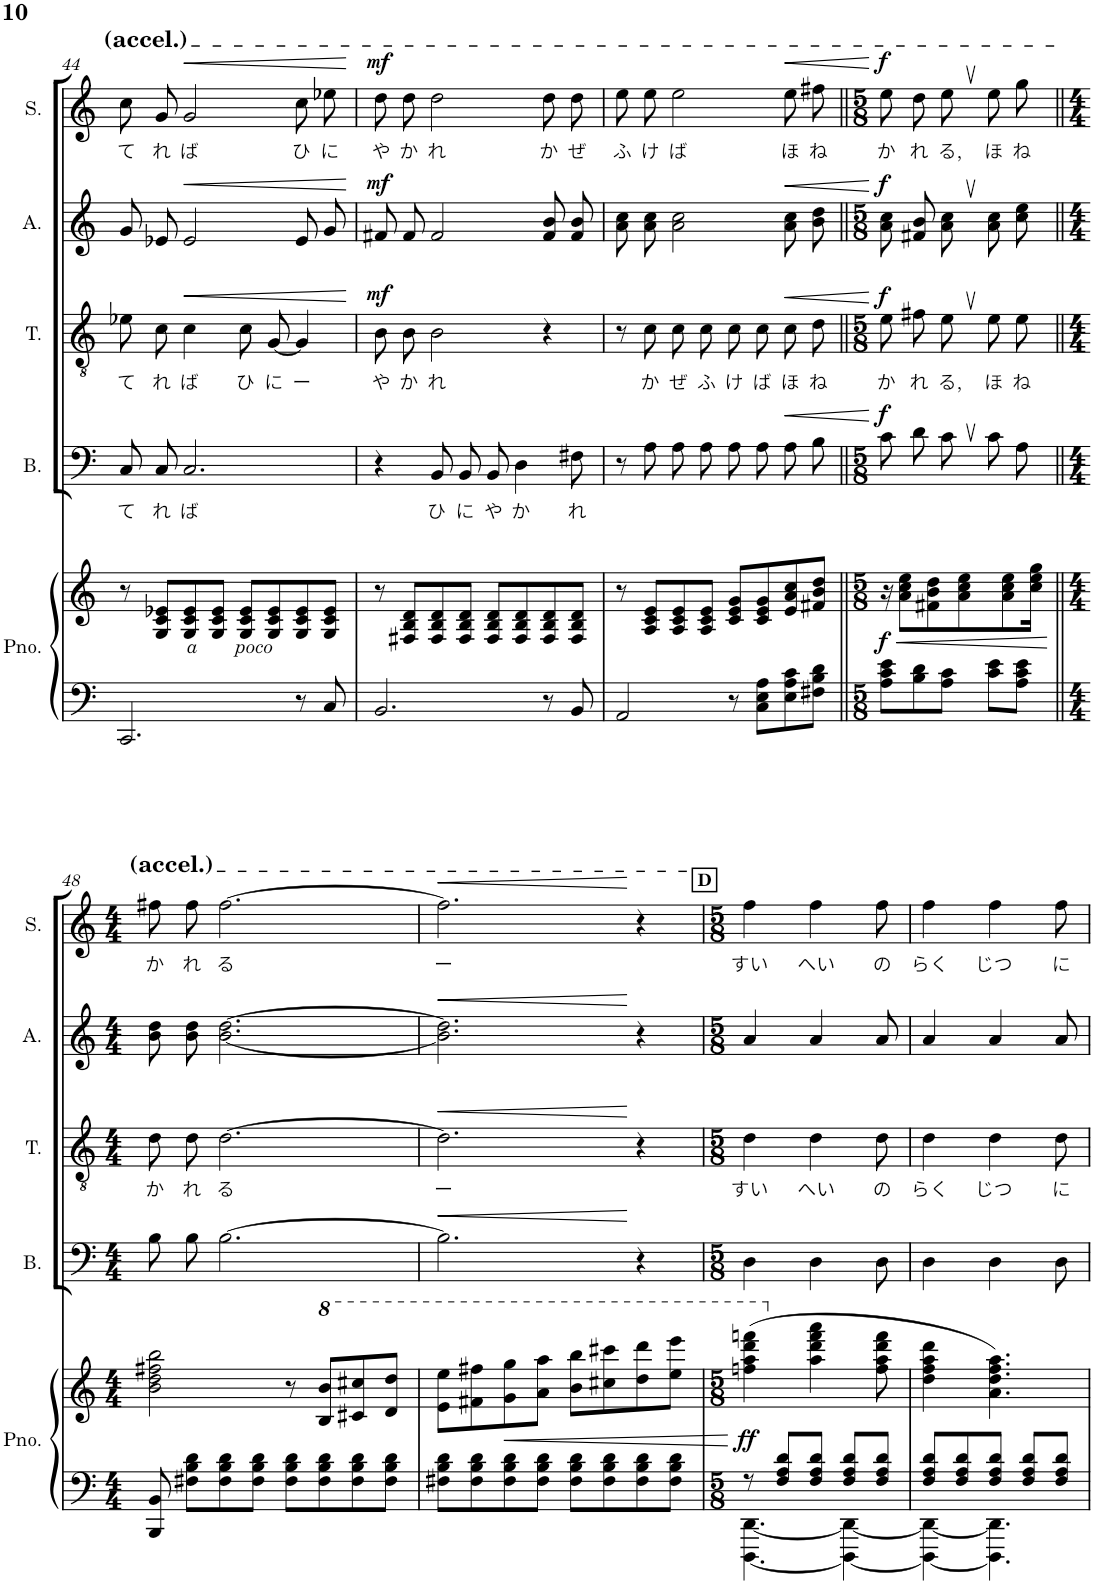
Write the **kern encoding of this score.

**kern	**kern	**dynam	**kern	**text	**dynam	**kern	**text	**dynam	**kern	**dynam	**kern	**text	**dynam
*part5	*part5	*part5	*part4	*part4	*part4	*part3	*part3	*part3	*part2	*part2	*part1	*part1	*part1
*staff6	*staff5	*staff5/6	*staff4	*staff4	*staff4	*staff3	*staff3	*staff3	*staff2	*staff2	*staff1	*staff1	*staff1
*I"Piano	*	*	*I"Bass	*	*	*I"Tenor	*	*	*I"Alto	*	*I"Soprano	*	*
*I'Pno.	*	*	*I'B.	*	*	*I'T.	*	*	*I'A.	*	*I'S.	*	*
!!LO:PB:g=z
*clefF4	*clefG2	*	*clefF4	*	*	*clefGv2	*	*	*clefG2	*	*clefG2	*	*
*k[]	*k[]	*	*k[]	*	*	*k[]	*	*	*k[]	*	*k[]	*	*
*M4/4	*M4/4	*	*M4/4	*	*	*M4/4	*	*	*M4/4	*	*M4/4	*	*
=44	=44	=44	=44	=44	=44	=44	=44	=44	=44	=44	=44	=44	=44
!	!	!	!	!LO:LY:b	!	!	!LO:LY:b	!	!	!	!	!LO:LY:b	!
2.CC/	8r	.	8C/L	て	.	8e-X\L	て	.	8g/L	.	8cc/L	て	.
!	!	!	!	!LO:LY:b	!	!	!LO:LY:b	!	!	!	!	!LO:LY:b	!
.	8G/ 8c/ 8e-X/L	.	8C/J	れ	.	8c\J	れ	.	8e-X/J	.	8g/J	れ	.
!	!LO:TX:b:i:t=a       poco	!	!	!	!	!	!	!	!	!	!	!	!
!	!	!	!	!LO:LY:b	!	!	!LO:LY:b	!LO:HP:b	!	!LO:HP:b	!	!LO:LY:b	!LO:HP:b
.	8G/ 8c/ 8e-/	.	2.C/	ば	.	4c\	ば	<	2e-/	<	2g/	ば	<
.	8G/ 8c/ 8e-/J	.	.	.	.	.	.	.	.	.	.	.	.
!	!	!	!	!	!	!	!LO:LY:b	!	!	!	!	!	!
.	8G/ 8c/ 8e-/L	.	.	.	.	8c/L	ひ	.	.	.	.	.	.
!	!	!	!	!	!	!	!LO:LY:b	!	!	!	!	!	!
.	8G/ 8c/ 8e-/	.	.	.	.	[8G/J	に	.	.	.	.	.	.
!	!	!	!	!	!	!	!LO:LY:b	!	!	!	!	!LO:LY:b	!
8r	8G/ 8c/ 8e-/	.	.	.	.	4G/]	ー	.	8e-/L	.	8cc\L	ひ	.
!	!	!	!	!	!	!	!	!	!	!	!	!LO:LY:b	!
8C/	8G/ 8c/ 8e-/J	.	.	.	.	.	.	.	8g/J	.	8ee-X\J	に	.
.	.	.	.	.	.	.	.	[	.	[	.	.	[
=45	=45	=45	=45	=45	=45	=45	=45	=45	=45	=45	=45	=45	=45
!	!	!	!	!	!	!	!LO:LY:b	!LO:DY:a	!	!LO:DY:a	!	!LO:LY:b	!LO:DY:a
2.BB/	8r	.	4r	.	.	8B\L	や	mf	8f#X/L	mf	8dd\L	や	mf
!	!	!	!	!	!	!	!LO:LY:b	!	!	!	!	!LO:LY:b	!
.	8F#X/ 8B/ 8d/L	.	.	.	.	8B\J	か	.	8f#/J	.	8dd\J	か	.
!	!	!	!	!LO:LY:b	!	!	!LO:LY:b	!	!	!	!	!LO:LY:b	!
.	8F#/ 8B/ 8d/	.	8BB/L	ひ	.	2B\	れ	.	2f#/	.	2dd\	れ	.
!	!	!	!	!LO:LY:b	!	!	!	!	!	!	!	!	!
.	8F#/ 8B/ 8d/J	.	8BB/J	に	.	.	.	.	.	.	.	.	.
!	!	!	!	!LO:LY:b	!	!	!	!	!	!	!	!	!
.	8F#/ 8B/ 8d/L	.	8BB/	や	.	.	.	.	.	.	.	.	.
!	!	!	!	!LO:LY:b	!	!	!	!	!	!	!	!	!
.	8F#/ 8B/ 8d/	.	4D\	か	.	.	.	.	.	.	.	.	.
!	!	!	!	!	!	!	!	!	!	!	!	!LO:LY:b	!
8r	8F#/ 8B/ 8d/	.	.	.	.	4r	.	.	8f#/ 8b/L	.	8dd\L	か	.
!	!	!	!	!LO:LY:b	!	!	!	!	!	!	!	!LO:LY:b	!
8BB/	8F#/ 8B/ 8d/J	.	8F#X\	れ	.	.	.	.	8f#/ 8b/J	.	8dd\J	ぜ	.
=46	=46	=46	=46	=46	=46	=46	=46	=46	=46	=46	=46	=46	=46
!	!	!	!	!	!	!	!	!	!	!	!	!LO:LY:b	!
2AA/	8r	.	8r	.	.	8r	.	.	8a\ 8cc\L	.	8ee\L	ふ	.
!	!	!	!	!	!	!	!LO:LY:b	!	!	!	!	!LO:LY:b	!
.	8A/ 8c/ 8e/L	.	8A\	.	.	8c\	か	.	8a\ 8cc\J	.	8ee\J	け	.
!	!	!	!	!	!	!	!LO:LY:b	!	!	!	!	!LO:LY:b	!
.	8A/ 8c/ 8e/	.	8A\L	.	.	8c\L	ぜ	.	2a\ 2cc\	.	2ee\	ば	.
!	!	!	!	!	!	!	!LO:LY:b	!	!	!	!	!	!
.	8A/ 8c/ 8e/J	.	8A\J	.	.	8c\J	ふ	.	.	.	.	.	.
!	!	!	!	!	!	!	!LO:LY:b	!	!	!	!	!	!
8r	8c/ 8e/ 8g/L	.	8A\L	.	.	8c\L	け	.	.	.	.	.	.
!	!	!	!	!	!	!	!LO:LY:b	!	!	!	!	!	!
8C\ 8E\ 8A\L	8c/ 8e/ 8g/	.	8A\J	.	.	8c\J	ば	.	.	.	.	.	.
!	!	!	!	!	!LO:HP:b	!	!LO:LY:b	!LO:HP:b	!	!LO:HP:b	!	!LO:LY:b	!LO:HP:b
8E\ 8A\ 8c\	8e/ 8a/ 8cc/	.	8A\L	.	<	8c\L	ほ	<	8a\ 8cc\L	<	8ee\L	ほ	<
!	!	!	!	!	!	!	!LO:LY:b	!	!	!	!	!LO:LY:b	!
8F#X\ 8B\ 8d\J	8f#X/ 8b/ 8dd/J	.	8B\J	.	.	8d\J	ね	.	8b\ 8dd\J	.	8ff#X\J	ね	.
.	.	.	.	.	[	.	.	[	.	[	.	.	[
=47||	=47||	=47||	=47||	=47||	=47||	=47||	=47||	=47||	=47||	=47||	=47||	=47||	=47||
*M5/8	*M5/8	*	*M5/8	*	*	*M5/8	*	*	*M5/8	*	*M5/8	*	*
!	!	!LO:DY:a=2	!	!	!LO:DY:a	!	!LO:LY:b	!LO:DY:a	!	!LO:DY:a	!	!LO:LY:b	!LO:DY:a
8A\ 8c\ 8e\L	16r	f	8c\L	.	f	8e\L	か	f	8a/ 8cc/L	f	8ee\L	か	f
.	8a\ 8cc\ 8ee\L	.	.	.	.	.	.	.	.	.	.	.	.
!	!	!	!	!	!	!	!LO:LY:b	!	!	!	!	!LO:LY:b	!
8B\ 8d\	.	.	8d\J	.	.	8f#X\J	れ	.	8f#X/ 8b/J	.	8dd\J	れ	.
.	8f#X\ 8b\ 8dd\	.	.	.	.	.	.	.	.	.	.	.	.
!	!	!	!	!	!	!	!LO:LY:b	!	!	!	!	!LO:LY:b	!
8A\ 8c\J	.	.	8c,\L	.	.	8e,\L	る,	.	8a,\ 8cc,\L	.	8ee,\L	る,	.
.	8a\ 8cc\ 8ee\	.	.	.	.	.	.	.	.	.	.	.	.
!	!	!	!	!	!	!	!LO:LY:b	!	!	!	!	!LO:LY:b	!
8c\ 8e\L	.	.	8c\	.	.	8e\	ほ	.	8a\ 8cc\	.	8ee\	ほ	.
.	8a\ 8cc\ 8ee\	.	.	.	.	.	.	.	.	.	.	.	.
!	!	!	!	!	!	!	!LO:LY:b	!	!	!	!	!LO:LY:b	!
8A\ 8c\ 8e\J	.	.	8A\J	.	.	8e\J	ね	.	8cc\ 8ee\J	.	8gg\J	ね	.
.	16cc\ 16ee\ 16gg\Jk	.	.	.	.	.	.	.	.	.	.	.	.
!!LO:LB:g=z
=48||	=48||	=48||	=48||	=48||	=48||	=48||	=48||	=48||	=48||	=48||	=48||	=48||	=48||
*M4/4	*M4/4	*	*M4/4	*	*	*M4/4	*	*	*M4/4	*	*M4/4	*	*
!	!	!	!	!	!	!	!LO:LY:b	!	!	!	!	!LO:LY:b	!
8BBB/ 8BB/	2b\ 2dd\ 2ff#X\ 2bb\	.	8B\L	.	.	8d\L	か	.	8b\ 8dd\L	.	8ff#X\L	か	.
!	!	!	!	!	!	!	!LO:LY:b	!	!	!	!	!LO:LY:b	!
8F#X\ 8B\ 8d\L	.	.	8B\J	.	.	8d\J	れ	.	8b\ 8dd\J	.	8ff#\J	れ	.
!	!	!	!	!	!	!	!LO:LY:b	!	!	!	!	!LO:LY:b	!
8F#\ 8B\ 8d\	.	.	[2.B\	.	.	[2.d\	る	.	[2.b\ [2.dd\	.	[2.ff#\	る	.
8F#\ 8B\ 8d\J	.	.	.	.	.	.	.	.	.	.	.	.	.
8F#\ 8B\ 8d\L	8r	.	.	.	.	.	.	.	.	.	.	.	.
*	*8va	*	*	*	*	*	*	*	*	*	*	*	*
8F#\ 8B\ 8d\	8b/ 8bb/L	.	.	.	.	.	.	.	.	.	.	.	.
8F#\ 8B\ 8d\	8cc#X/ 8ccc#X/	.	.	.	.	.	.	.	.	.	.	.	.
8F#\ 8B\ 8d\J	8dd/ 8ddd/J	.	.	.	.	.	.	.	.	.	.	.	.
=49	=49	=49	=49	=49	=49	=49	=49	=49	=49	=49	=49	=49	=49
!	!	!	!	!	!LO:HP:b	!	!LO:LY:b	!LO:HP:b	!	!LO:HP:b	!	!LO:LY:b	!LO:HP:b
8F#X\ 8B\ 8d\L	8ee\ 8eee\L	.	2.B\]	.	<	2.d\]	ー	<	2.b\] 2.dd\]	<	2.ff#\]	ー	<
8F#\ 8B\ 8d\	8ff#X\ 8fff#X\	.	.	.	.	.	.	.	.	.	.	.	.
!	!	!LO:HP:b	!	!	!	!	!	!	!	!	!	!	!
8F#\ 8B\ 8d\	8gg\ 8ggg\	<	.	.	.	.	.	.	.	.	.	.	.
8F#\ 8B\ 8d\J	8aa\ 8aaa\J	.	.	.	.	.	.	.	.	.	.	.	.
8F#\ 8B\ 8d\L	8bb\ 8bbb\L	.	.	.	.	.	.	.	.	.	.	.	.
8F#\ 8B\ 8d\	8ccc#X\ 8cccc#X\	.	.	.	.	.	.	.	.	.	.	.	.
8F#\ 8B\ 8d\	8ddd\ 8dddd\	.	4r	.	[	4r	.	[	4r	[	4r	.	[
8F#\ 8B\ 8d\J	8eee\ 8eeee\J	.	.	.	.	.	.	.	.	.	.	.	.
.	.	[	.	.	.	.	.	.	.	.	.	.	.
!!LO:REH:place=s1:a:B:cj:fs=9:t=D
=50	=50	=50	=50	=50	=50	=50	=50	=50	=50	=50	=50	=50	=50
*M5/8	*M5/8	*	*M5/8	*	*	*M5/8	*	*	*M5/8	*	*M5/8	*	*
*^	*	*	*	*	*	*	*	*	*	*	*	*	*
!	!	!	!LO:DY:b	!	!	!	!	!LO:LY:b	!	!	!	!	!LO:LY:b	!
8r	[4.DDD\ [4.DD\	(4fffn\ 4aaa\ 4dddd\ 4ffffn\	ff	4D\	.	.	4d\	すい	.	4a/	.	4ff\	すい	.
8F/ 8A/ 8d/L	.	.	.	.	.	.	.	.	.	.	.	.	.	.
*	*	*X8va	*	*	*	*	*	*	*	*	*	*	*	*
!	!	!	!	!	!	!	!	!LO:LY:b	!	!	!	!	!LO:LY:b	!
8F/ 8A/ 8d/J	.	4aa\ 4ddd\ 4fff\ 4aaa\	.	4D\	.	.	4d\	へい	.	4a/	.	4ff\	へい	.
8F/ 8A/ 8d/L	4DDD\_ 4DD\_	.	.	.	.	.	.	.	.	.	.	.	.	.
!	!	!	!	!	!	!	!	!LO:LY:b	!	!	!	!	!LO:LY:b	!
8F/ 8A/ 8d/J	.	8ff\ 8aa\ 8ddd\ 8fff\	.	8D\	.	.	8d\	の	.	8a/	.	8ff\	の	.
=51	=51	=51	=51	=51	=51	=51	=51	=51	=51	=51	=51	=51	=51	=51
!	!	!	!	!	!	!	!	!LO:LY:b	!	!	!	!	!LO:LY:b	!
8F/ 8A/ 8d/L	4DDD\_ 4DD\_	4dd\ 4ff\ 4aa\ 4ddd\	.	4D\	.	.	4d\	らく	.	4a/	.	4ff\	らく	.
8F/ 8A/ 8d/	.	.	.	.	.	.	.	.	.	.	.	.	.	.
!	!	!	!	!	!	!	!	!LO:LY:b	!	!	!	!	!LO:LY:b	!
8F/ 8A/ 8d/J	4.DDD\] 4.DD\]	4.a\ 4.dd\ 4.ff\ 4.aa\)	.	4D\	.	.	4d\	じつ	.	4a/	.	4ff\	じつ	.
8F/ 8A/ 8d/L	.	.	.	.	.	.	.	.	.	.	.	.	.	.
!	!	!	!	!	!	!	!	!LO:LY:b	!	!	!	!	!LO:LY:b	!
8F/ 8A/ 8d/J	.	.	.	8D\	.	.	8d\	に	.	8a/	.	8ff\	に	.
*v	*v	*	*	*	*	*	*	*	*	*	*	*	*	*
=	=	=	=	=	=	=	=	=	=	=	=	=	=
*-	*-	*-	*-	*-	*-	*-	*-	*-	*-	*-	*-	*-	*-
